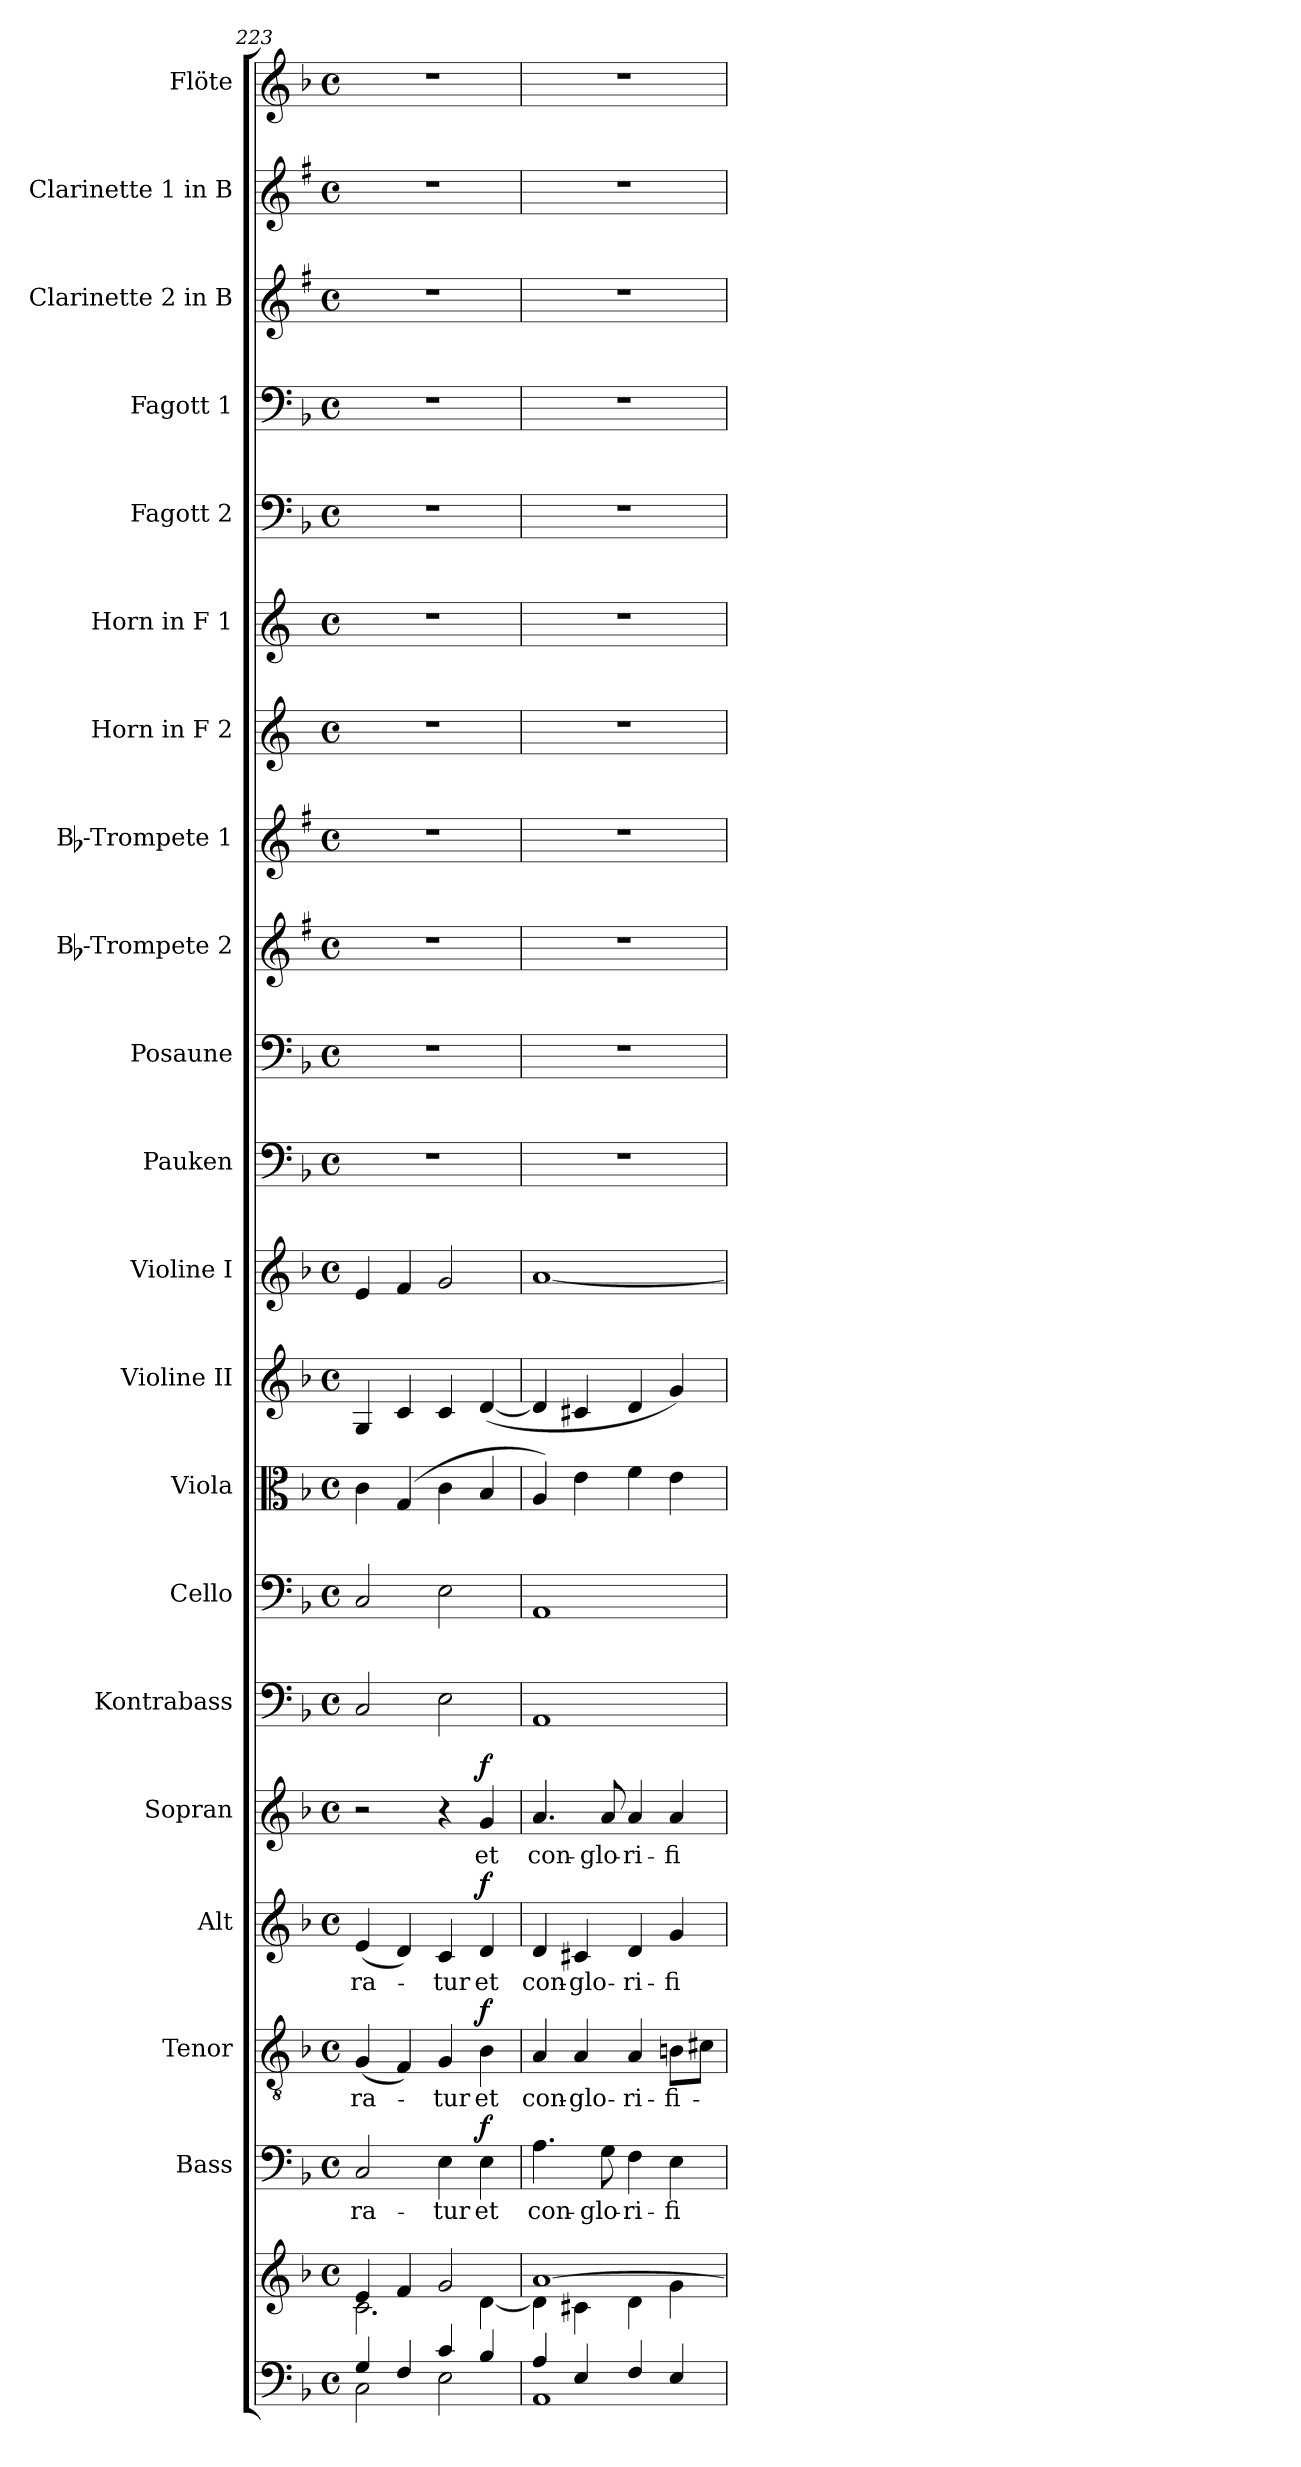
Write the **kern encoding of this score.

**kern	**kern	**kern	**text	**dynam	**kern	**text	**dynam	**kern	**text	**dynam	**kern	**text	**dynam	**kern	**kern	**kern	**kern	**kern	**kern	**kern	**kern	**kern	**kern	**kern	**kern	**kern	**kern	**kern	**kern
*part21	*part21	*part20	*part20	*part20	*part19	*part19	*part19	*part18	*part18	*part18	*part17	*part17	*part17	*part16	*part15	*part14	*part13	*part12	*part11	*part10	*part9	*part8	*part7	*part6	*part5	*part4	*part3	*part2	*part1
*staff22	*staff21	*staff20	*staff20	*staff20	*staff19	*staff19	*staff19	*staff18	*staff18	*staff18	*staff17	*staff17	*staff17	*staff16	*staff15	*staff14	*staff13	*staff12	*staff11	*staff10	*staff9	*staff8	*staff7	*staff6	*staff5	*staff4	*staff3	*staff2	*staff1
*	*	*I"Bass	*	*	*I"Tenor	*	*	*I"Alt	*	*	*I"Sopran	*	*	*I"Kontrabass	*I"Cello	*I"Viola	*I"Violine II	*I"Violine I	*I"Pauken	*I"Posaune	*I"Bb-Trompete 2	*I"Bb-Trompete 1	*I"Horn in F 2	*I"Horn in F 1	*I"Fagott 2	*I"Fagott 1	*I"Clarinette 2 in B	*I"Clarinette 1 in B	*I"Flöte
*	*	*I'B.	*	*	*I'T.	*	*	*I'A.	*	*	*I'S.	*	*	*I'Kb.	*	*I'Vla.	*I'Vl. II	*I'Vl. I	*I'Pk.	*I'Pos.	*I'Bb Trp. 2	*I'Bb Trp. 1	*	*	*I'Fg. 2	*I'Fg. 1	*I'Clar. 2	*I'Clar.1	*I'Fl.
*clefF4	*clefG2	*clefF4	*	*	*clefGv2	*	*	*clefG2	*	*	*clefG2	*	*	*clefF4	*clefF4	*clefC3	*clefG2	*clefG2	*clefF4	*clefF4	*clefG2	*clefG2	*clefG2	*clefG2	*clefF4	*clefF4	*clefG2	*clefG2	*clefG2
*	*	*	*	*	*	*	*	*	*	*	*	*	*	*ITrd7c12	*	*	*	*	*	*	*ITrd1c2	*ITrd1c2	*ITrd4c7	*ITrd4c7	*	*	*ITrd1c2	*ITrd1c2	*
*k[b-]	*k[b-]	*k[b-]	*	*	*k[b-]	*	*	*k[b-]	*	*	*k[b-]	*	*	*k[b-]	*k[b-]	*k[b-]	*k[b-]	*k[b-]	*k[b-]	*k[b-]	*k[b-]	*k[b-]	*k[b-]	*k[b-]	*k[b-]	*k[b-]	*k[b-]	*k[b-]	*k[b-]
*F:	*F:	*F:	*	*	*F:	*	*	*F:	*	*	*F:	*	*	*F:	*F:	*F:	*F:	*F:	*F:	*F:	*F:	*F:	*F:	*F:	*F:	*F:	*F:	*F:	*F:
*M4/4	*M4/4	*M4/4	*	*	*M4/4	*	*	*M4/4	*	*	*M4/4	*	*	*M4/4	*M4/4	*M4/4	*M4/4	*M4/4	*M4/4	*M4/4	*M4/4	*M4/4	*M4/4	*M4/4	*M4/4	*M4/4	*M4/4	*M4/4	*M4/4
*met(c)	*met(c)	*met(c)	*	*	*met(c)	*	*	*met(c)	*	*	*met(c)	*	*	*met(c)	*met(c)	*met(c)	*met(c)	*met(c)	*met(c)	*met(c)	*met(c)	*met(c)	*met(c)	*met(c)	*met(c)	*met(c)	*met(c)	*met(c)	*met(c)
=223	=223	=223	=223	=223	=223	=223	=223	=223	=223	=223	=223	=223	=223	=223	=223	=223	=223	=223	=223	=223	=223	=223	=223	=223	=223	=223	=223	=223	=223
*^	*^	*	*	*	*	*	*	*	*	*	*	*	*	*	*	*	*	*	*	*	*	*	*	*	*	*	*	*	*
!	!	!	!	!	!LO:LY:b	!	!	!LO:LY:b	!	!	!LO:LY:b	!	!	!	!	!	!	!	!	!	!	!	!	!	!	!	!	!	!	!	!
4G/	2C\	4e/	2.c\	2C/	-ra-	.	(<4G/	-ra-	.	(<4e/	-ra-	.	2r	.	.	2CC/	2C/	4c\	4G/	4e/	1r	1r	1r	1r	1r	1r	1r	1r	1r	1r	1r
4F/	.	4f/	.	.	.	.	4F/)	.	.	4d/)	.	.	.	.	.	.	.	(4G/	4c/	4f/	.	.	.	.	.	.	.	.	.	.	.
!	!	!	!	!	!LO:LY:b	!	!	!LO:LY:b	!	!	!LO:LY:b	!	!	!	!	!	!	!	!	!	!	!	!	!	!	!	!	!	!	!	!
4c/	2E\	2g/	.	4E\	-tur	.	4G/	-tur	.	4c/	-tur	.	4r	.	.	2EE\	2E\	4c\	4c/	2g/	.	.	.	.	.	.	.	.	.	.	.
!	!	!	!	!	!LO:LY:b	!LO:DY:a	!	!LO:LY:b	!LO:DY:a	!	!LO:LY:b	!LO:DY:a	!	!LO:LY:b	!LO:DY:a	!	!	!	!	!	!	!	!	!	!	!	!	!	!	!	!
4B-/	.	.	[<4d\	4E\	et	f	4B-\	et	f	4d/	et	f	4g/	et	f	.	.	4B-/	(<[4d/	.	.	.	.	.	.	.	.	.	.	.	.
=224	=224	=224	=224	=224	=224	=224	=224	=224	=224	=224	=224	=224	=224	=224	=224	=224	=224	=224	=224	=224	=224	=224	=224	=224	=224	=224	=224	=224	=224	=224	=224
!	!	!	!	!	!LO:LY:b	!	!	!LO:LY:b	!	!	!LO:LY:b	!	!	!LO:LY:b	!	!	!	!	!	!	!	!	!	!	!	!	!	!	!	!	!
4A/	1AA	[>1a	4d\]	4.A\	con-	.	4A/	con-	.	4d/	con-	.	4.a/	con-	.	1AAA	1AA	4A/)	4d/]	[1a	1r	1r	1r	1r	1r	1r	1r	1r	1r	1r	1r
!	!	!	!	!	!	!	!	!LO:LY:b	!	!	!LO:LY:b	!	!	!	!	!	!	!	!	!	!	!	!	!	!	!	!	!	!	!	!
4E/	.	.	4c#X\	.	.	.	4A/	-glo-	.	4c#X/	-glo-	.	.	.	.	.	.	4e\	4c#X/	.	.	.	.	.	.	.	.	.	.	.	.
!	!	!	!	!	!LO:LY:b	!	!	!	!	!	!	!	!	!LO:LY:b	!	!	!	!	!	!	!	!	!	!	!	!	!	!	!	!	!
.	.	.	.	8G\	-glo-	.	.	.	.	.	.	.	8a/	-glo-	.	.	.	.	.	.	.	.	.	.	.	.	.	.	.	.	.
!	!	!	!	!	!LO:LY:b	!	!	!LO:LY:b	!	!	!LO:LY:b	!	!	!LO:LY:b	!	!	!	!	!	!	!	!	!	!	!	!	!	!	!	!	!
4F/	.	.	4d\	4F\	-ri-	.	4A/	-ri-	.	4d/	-ri-	.	4a/	-ri-	.	.	.	4f\	4d/	.	.	.	.	.	.	.	.	.	.	.	.
!	!	!	!	!	!LO:LY:b	!	!	!LO:LY:b	!	!	!LO:LY:b	!	!	!LO:LY:b	!	!	!	!	!	!	!	!	!	!	!	!	!	!	!	!	!
4E/	.	.	4g\	4E\	-fi-	.	8Bn\L	-fi-	.	4g/	-fi-	.	4a/	-fi-	.	.	.	4e\	4g/)	.	.	.	.	.	.	.	.	.	.	.	.
.	.	.	.	.	.	.	8c#X\J	.	.	.	.	.	.	.	.	.	.	.	.	.	.	.	.	.	.	.	.	.	.	.	.
*v	*v	*	*	*	*	*	*	*	*	*	*	*	*	*	*	*	*	*	*	*	*	*	*	*	*	*	*	*	*	*	*
*	*v	*v	*	*	*	*	*	*	*	*	*	*	*	*	*	*	*	*	*	*	*	*	*	*	*	*	*	*	*	*
=	=	=	=	=	=	=	=	=	=	=	=	=	=	=	=	=	=	=	=	=	=	=	=	=	=	=	=	=	=
*-	*-	*-	*-	*-	*-	*-	*-	*-	*-	*-	*-	*-	*-	*-	*-	*-	*-	*-	*-	*-	*-	*-	*-	*-	*-	*-	*-	*-	*-
